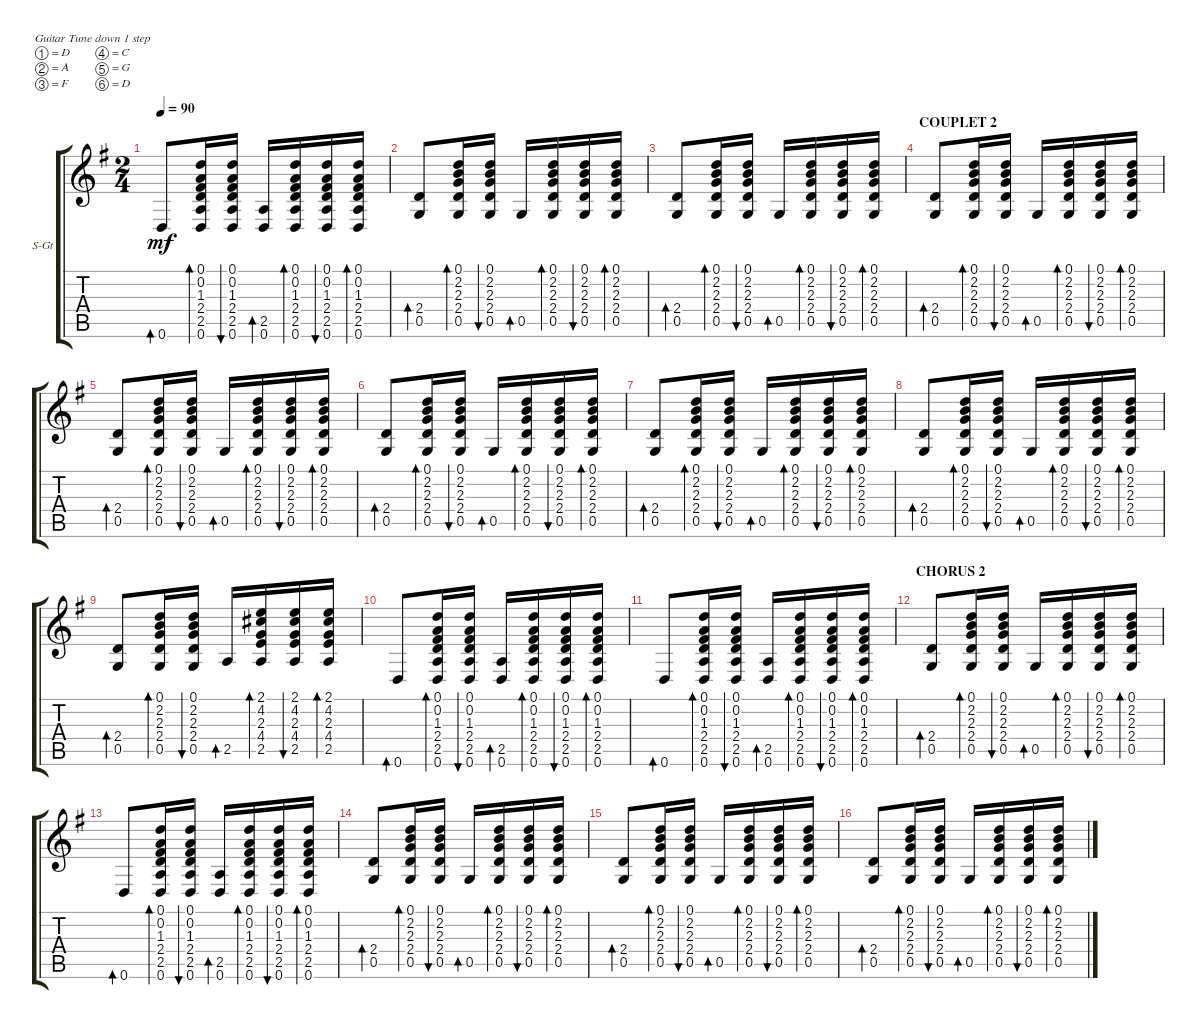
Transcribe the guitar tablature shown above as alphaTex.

\defaultSystemsLayout 4
\bracketExtendMode groupsimilarinstruments
\firstSystemTrackNameOrientation horizontal
\otherSystemsTrackNameOrientation horizontal
\track ("Steel Guitar" "S-Gt") {instrument acousticguitarsteel}
\staff {score tabs}
\tuning (D4 A3 F3 C3 G2 D2)
\ts (2 4)
\tempo 90
\clef g2
\ks g
0.6.8{bd 30 dy mf} (2.5 2.4 1.3 0.2 0.1 0.6).16{bd 30} (2.5 2.4 1.3 0.2 0.1 0.6).16{bu 30} (0.6 2.5).16{bd 30} (2.5 1.3 0.2 0.1 0.6 2.4).16{bd 30} (2.5 2.4 1.3 0.2 0.1 0.6).16{bu 30} (2.5 2.4 1.3 0.2 0.1 0.6).16{bd 30} |
(0.5 2.4).8{bd 30} (0.5 2.4 2.3 2.2 0.1).16{bd 30} (0.5 2.4 2.3 2.2 0.1).16{bu 30} 0.5.16{bd 30} (0.5 2.4 2.3 2.2 0.1).16{bd 30} (0.5 2.4 2.3 2.2 0.1).16{bu 30} (0.5 2.4 2.3 2.2 0.1).16{bd 30} |
(0.5 2.4).8{bd 30} (0.5 2.4 2.3 2.2 0.1).16{bd 30} (0.5 2.4 2.3 2.2 0.1).16{bu 30} 0.5.16{bd 30} (0.5 2.4 2.3 2.2 0.1).16{bd 30} (0.5 2.4 2.3 2.2 0.1).16{bu 30} (0.5 2.4 2.3 2.2 0.1).16{bd 30} |
\section ("" "COUPLET 2")
(0.5 2.4).8{bd 30} (0.5 2.4 2.3 2.2 0.1).16{bd 30} (0.5 2.4 2.3 2.2 0.1).16{bu 30} 0.5.16{bd 30} (0.5 2.4 2.3 2.2 0.1).16{bd 30} (0.5 2.4 2.3 2.2 0.1).16{bu 30} (0.5 2.4 2.3 2.2 0.1).16{bd 30} |
(0.5 2.4).8{bd 30} (0.5 2.4 2.3 2.2 0.1).16{bd 30} (0.5 2.4 2.3 2.2 0.1).16{bu 30} 0.5.16{bd 30} (0.5 2.4 2.3 2.2 0.1).16{bd 30} (0.5 2.4 2.3 2.2 0.1).16{bu 30} (0.5 2.4 2.3 2.2 0.1).16{bd 30} |
(0.5 2.4).8{bd 30} (0.5 2.4 2.3 2.2 0.1).16{bd 30} (0.5 2.4 2.3 2.2 0.1).16{bu 30} 0.5.16{bd 30} (0.5 2.4 2.3 2.2 0.1).16{bd 30} (0.5 2.4 2.3 2.2 0.1).16{bu 30} (0.5 2.4 2.3 2.2 0.1).16{bd 30} |
(0.5 2.4).8{bd 30} (0.5 2.4 2.3 2.2 0.1).16{bd 30} (0.5 2.4 2.3 2.2 0.1).16{bu 30} 0.5.16{bd 30} (0.5 2.4 2.3 2.2 0.1).16{bd 30} (0.5 2.4 2.3 2.2 0.1).16{bu 30} (0.5 2.4 2.3 2.2 0.1).16{bd 30} |
(0.5 2.4).8{bd 30} (0.5 2.4 2.3 2.2 0.1).16{bd 30} (0.5 2.4 2.3 2.2 0.1).16{bu 30} 0.5.16{bd 30} (0.5 2.4 2.3 2.2 0.1).16{bd 30} (0.5 2.4 2.3 2.2 0.1).16{bu 30} (0.5 2.4 2.3 2.2 0.1).16{bd 30} |
(0.5 2.4).8{bd 30} (0.5 2.4 2.3 2.2 0.1).16{bd 30} (0.5 2.4 2.3 2.2 0.1).16{bu 30} 2.5.16{bd 30} (2.5 4.4 2.3 4.2 2.1).16{bd 30} (2.5 4.4 2.3 4.2 2.1).16{bu 30} (2.5 4.4 2.3 4.2 2.1).16{bd 30} |
0.6.8{bd 30} (2.5 2.4 1.3 0.2 0.1 0.6).16{bd 30} (2.5 2.4 1.3 0.2 0.1 0.6).16{bu 30} (0.6 2.5).16{bd 30} (2.5 1.3 0.2 0.1 0.6 2.4).16{bd 30} (2.5 2.4 1.3 0.2 0.1 0.6).16{bu 30} (2.5 2.4 1.3 0.2 0.1 0.6).16{bd 30} |
0.6.8{bd 30} (2.5 2.4 1.3 0.2 0.1 0.6).16{bd 30} (2.5 2.4 1.3 0.2 0.1 0.6).16{bu 30} (0.6 2.5).16{bd 30} (2.5 1.3 0.2 0.1 0.6 2.4).16{bd 30} (2.5 2.4 1.3 0.2 0.1 0.6).16{bu 30} (2.5 2.4 1.3 0.2 0.1 0.6).16{bd 30} |
\section ("" "CHORUS 2")
(0.5 2.4).8{bd 30} (0.5 2.4 2.3 2.2 0.1).16{bd 30} (0.5 2.4 2.3 2.2 0.1).16{bu 30} 0.5.16{bd 30} (0.5 2.4 2.3 2.2 0.1).16{bd 30} (0.5 2.4 2.3 2.2 0.1).16{bu 30} (0.5 2.4 2.3 2.2 0.1).16{bd 30} |
0.6.8{bd 30} (2.5 2.4 1.3 0.2 0.1 0.6).16{bd 30} (2.5 2.4 1.3 0.2 0.1 0.6).16{bu 30} (0.6 2.5).16{bd 30} (2.5 1.3 0.2 0.1 0.6 2.4).16{bd 30} (2.5 2.4 1.3 0.2 0.1 0.6).16{bu 30} (2.5 2.4 1.3 0.2 0.1 0.6).16{bd 30} |
(0.5 2.4).8{bd 30} (0.5 2.4 2.3 2.2 0.1).16{bd 30} (0.5 2.4 2.3 2.2 0.1).16{bu 30} 0.5.16{bd 30} (0.5 2.4 2.3 2.2 0.1).16{bd 30} (0.5 2.4 2.3 2.2 0.1).16{bu 30} (0.5 2.4 2.3 2.2 0.1).16{bd 30} |
(0.5 2.4).8{bd 30} (0.5 2.4 2.3 2.2 0.1).16{bd 30} (0.5 2.4 2.3 2.2 0.1).16{bu 30} 0.5.16{bd 30} (0.5 2.4 2.3 2.2 0.1).16{bd 30} (0.5 2.4 2.3 2.2 0.1).16{bu 30} (0.5 2.4 2.3 2.2 0.1).16{bd 30} |
(0.5 2.4).8{bd 30} (0.5 2.4 2.3 2.2 0.1).16{bd 30} (0.5 2.4 2.3 2.2 0.1).16{bu 30} 0.5.16{bd 30} (0.5 2.4 2.3 2.2 0.1).16{bd 30} (0.5 2.4 2.3 2.2 0.1).16{bu 30} (0.5 2.4 2.3 2.2 0.1).16{bd 30}
